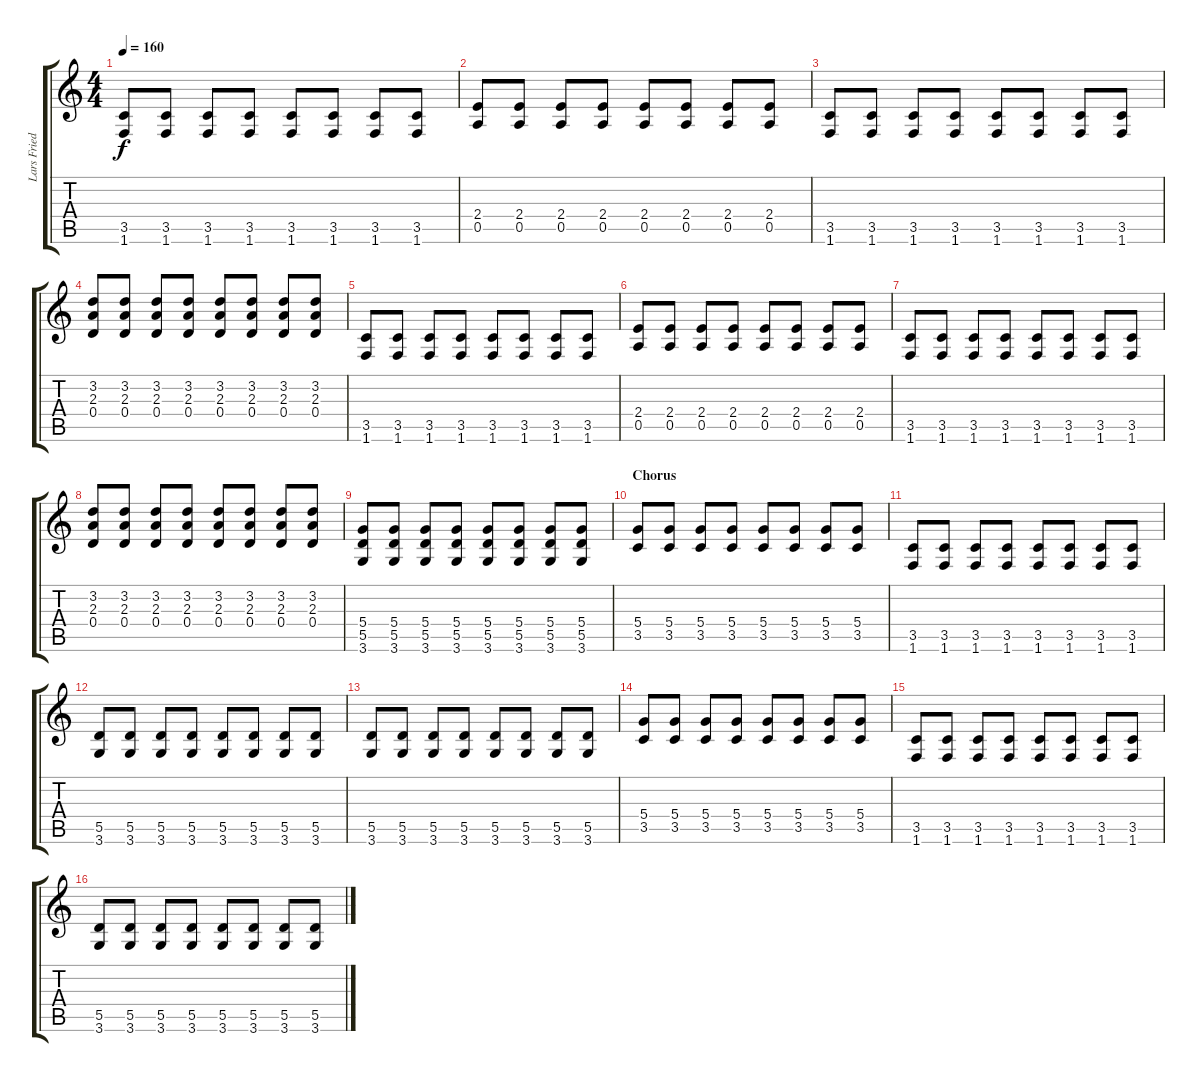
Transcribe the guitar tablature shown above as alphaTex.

\track ("Lars Friedriksen" "Lars Fried") {instrument distortionguitar}
\staff {score tabs}
\tuning (E4 B3 G3 D3 A2 E2) {hide}
\ts (4 4)
\tempo 160
\clef g2
\ks c
(3.5 1.6).8{dy f} (3.5 1.6).8 (3.5 1.6).8 (3.5 1.6).8 (3.5 1.6).8 (3.5 1.6).8 (3.5 1.6).8 (3.5 1.6).8 |
(2.4 0.5).8 (2.4 0.5).8 (2.4 0.5).8 (2.4 0.5).8 (2.4 0.5).8 (2.4 0.5).8 (2.4 0.5).8 (2.4 0.5).8 |
(3.5 1.6).8 (3.5 1.6).8 (3.5 1.6).8 (3.5 1.6).8 (3.5 1.6).8 (3.5 1.6).8 (3.5 1.6).8 (3.5 1.6).8 |
(3.2 2.3 0.4).8 (3.2 2.3 0.4).8 (3.2 2.3 0.4).8 (3.2 2.3 0.4).8 (3.2 2.3 0.4).8 (3.2 2.3 0.4).8 (3.2 2.3 0.4).8 (3.2 2.3 0.4).8 |
(3.5 1.6).8 (3.5 1.6).8 (3.5 1.6).8 (3.5 1.6).8 (3.5 1.6).8 (3.5 1.6).8 (3.5 1.6).8 (3.5 1.6).8 |
(2.4 0.5).8 (2.4 0.5).8 (2.4 0.5).8 (2.4 0.5).8 (2.4 0.5).8 (2.4 0.5).8 (2.4 0.5).8 (2.4 0.5).8 |
(3.5 1.6).8 (3.5 1.6).8 (3.5 1.6).8 (3.5 1.6).8 (3.5 1.6).8 (3.5 1.6).8 (3.5 1.6).8 (3.5 1.6).8 |
(3.2 2.3 0.4).8 (3.2 2.3 0.4).8 (3.2 2.3 0.4).8 (3.2 2.3 0.4).8 (3.2 2.3 0.4).8 (3.2 2.3 0.4).8 (3.2 2.3 0.4).8 (3.2 2.3 0.4).8 |
(5.4 5.5 3.6).8 (5.4 5.5 3.6).8 (5.4 5.5 3.6).8 (5.4 5.5 3.6).8 (5.4 5.5 3.6).8 (5.4 5.5 3.6).8 (5.4 5.5 3.6).8 (5.4 5.5 3.6).8 |
\section ("" "Chorus")
(5.4 3.5).8 (5.4 3.5).8 (5.4 3.5).8 (5.4 3.5).8 (5.4 3.5).8 (5.4 3.5).8 (5.4 3.5).8 (5.4 3.5).8 |
(3.5 1.6).8 (3.5 1.6).8 (3.5 1.6).8 (3.5 1.6).8 (3.5 1.6).8 (3.5 1.6).8 (3.5 1.6).8 (3.5 1.6).8 |
(5.5 3.6).8 (5.5 3.6).8 (5.5 3.6).8 (5.5 3.6).8 (5.5 3.6).8 (5.5 3.6).8 (5.5 3.6).8 (5.5 3.6).8 |
(5.5 3.6).8 (5.5 3.6).8 (5.5 3.6).8 (5.5 3.6).8 (5.5 3.6).8 (5.5 3.6).8 (5.5 3.6).8 (5.5 3.6).8 |
(5.4 3.5).8 (5.4 3.5).8 (5.4 3.5).8 (5.4 3.5).8 (5.4 3.5).8 (5.4 3.5).8 (5.4 3.5).8 (5.4 3.5).8 |
(3.5 1.6).8 (3.5 1.6).8 (3.5 1.6).8 (3.5 1.6).8 (3.5 1.6).8 (3.5 1.6).8 (3.5 1.6).8 (3.5 1.6).8 |
(5.5 3.6).8 (5.5 3.6).8 (5.5 3.6).8 (5.5 3.6).8 (5.5 3.6).8 (5.5 3.6).8 (5.5 3.6).8 (5.5 3.6).8
